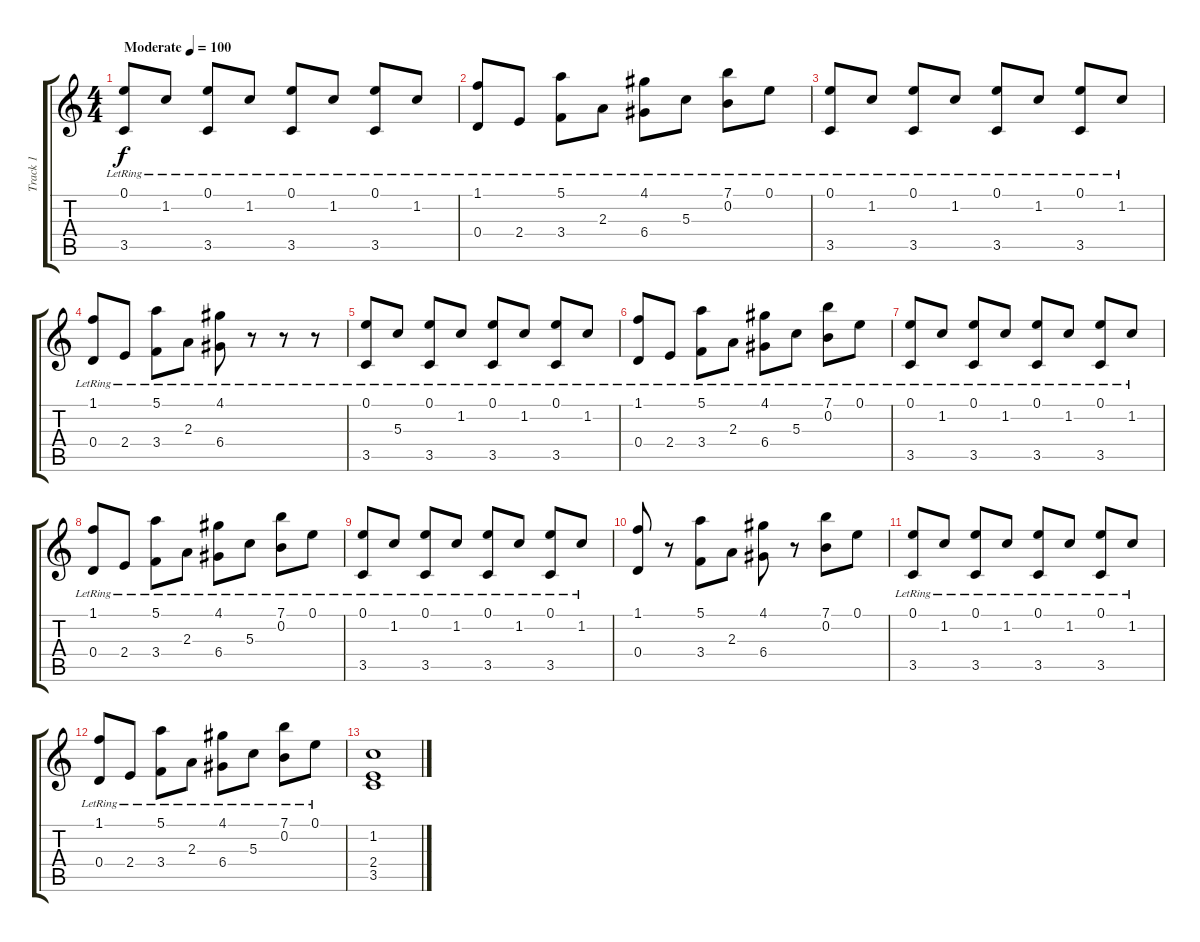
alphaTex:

\track ("Track 1" "Track 1") {instrument acousticguitarsteel}
\staff {score tabs}
\tuning (E4 B3 G3 D3 A2 E2) {hide}
\ts (4 4)
\tempo (100 "Moderate")
\clef g2
\ks c
(0.1{lr} 3.5{lr}).8{dy f instrument acousticguitarsteel} 1.2{lr}.8 (0.1{lr} 3.5{lr}).8 1.2{lr}.8 (0.1{lr} 3.5{lr}).8 1.2{lr}.8 (0.1{lr} 3.5{lr}).8 1.2{lr}.8 |
(1.1{lr} 0.4{lr}).8 2.4{lr}.8 (5.1{lr} 3.4{lr}).8 2.3{lr}.8 (4.1{lr} 6.4{lr}).8 5.3{lr}.8 (7.1{lr} 0.2{lr}).8 0.1{lr}.8 |
(0.1{lr} 3.5{lr}).8 1.2{lr}.8 (0.1{lr} 3.5{lr}).8 1.2{lr}.8 (0.1{lr} 3.5{lr}).8 1.2{lr}.8 (0.1{lr} 3.5{lr}).8 1.2{lr}.8 |
(1.1{lr} 0.4{lr}).8 2.4{lr}.8 (5.1{lr} 3.4{lr}).8 2.3{lr}.8 (4.1{lr} 6.4{lr}).8 r.8 r.8 r.8 |
(0.1{lr} 3.5{lr}).8 5.3{lr}.8 (0.1{lr} 3.5{lr}).8 1.2{lr}.8 (0.1{lr} 3.5{lr}).8 1.2{lr}.8 (0.1{lr} 3.5{lr}).8 1.2{lr}.8 |
(1.1{lr} 0.4{lr}).8 2.4{lr}.8 (5.1{lr} 3.4{lr}).8 2.3{lr}.8 (4.1{lr} 6.4{lr}).8 5.3{lr}.8 (7.1{lr} 0.2{lr}).8 0.1{lr}.8 |
(0.1{lr} 3.5{lr}).8 1.2{lr}.8 (0.1{lr} 3.5{lr}).8 1.2{lr}.8 (0.1{lr} 3.5{lr}).8 1.2{lr}.8 (0.1{lr} 3.5{lr}).8 1.2{lr}.8 |
(1.1{lr} 0.4{lr}).8 2.4{lr}.8 (5.1{lr} 3.4{lr}).8 2.3{lr}.8 (4.1{lr} 6.4{lr}).8 5.3{lr}.8 (7.1{lr} 0.2{lr}).8 0.1{lr}.8 |
(0.1{lr} 3.5{lr}).8 1.2{lr}.8 (0.1{lr} 3.5{lr}).8 1.2{lr}.8 (0.1{lr} 3.5{lr}).8 1.2{lr}.8 (0.1{lr} 3.5{lr}).8 1.2{lr}.8 |
(1.1 0.4).8 r.8 (5.1 3.4).8 2.3.8 (4.1 6.4).8 r.8 (7.1 0.2).8 0.1.8 |
(0.1{lr} 3.5{lr}).8 1.2{lr}.8 (0.1{lr} 3.5{lr}).8 1.2{lr}.8 (0.1{lr} 3.5{lr}).8 1.2{lr}.8 (0.1{lr} 3.5{lr}).8 1.2{lr}.8 |
(1.1{lr} 0.4{lr}).8 2.4{lr}.8 (5.1{lr} 3.4{lr}).8 2.3{lr}.8 (4.1{lr} 6.4{lr}).8 5.3{lr}.8 (7.1{lr} 0.2{lr}).8 0.1{lr}.8 |
(1.2 2.4 3.5).1
